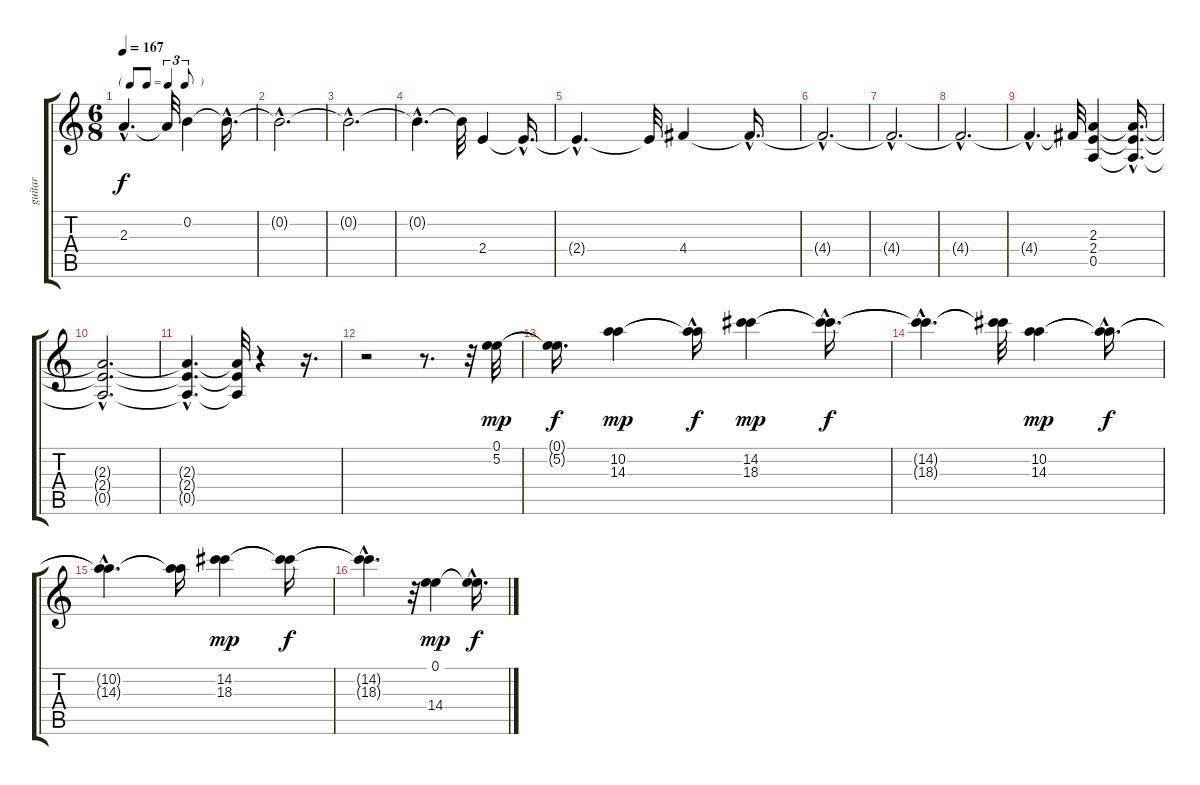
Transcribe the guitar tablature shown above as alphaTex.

\track ("guitar" "guitar") {instrument distortionguitar}
\staff {score tabs}
\tuning (E4 B3 G3 D3 A2 E2) {hide}
\ts (6 8)
\tf triplet8th
\tempo 167
\clef g2
\ks c
2.3{hac t}.4{d dy f} 2.3{t}.32 0.2.4 0.2{hac t}.16{d} |
0.2{hac t}.2{d} |
0.2{hac t}.2{d} |
0.2{hac t}.4{d} 0.2{t}.32 2.4.4 2.4{hac t}.16{d} |
2.4{hac t}.4{d} 2.4{t}.32 4.4.4 4.4{hac t}.16{d} |
4.4{hac t}.2{d} |
4.4{hac t}.2{d} |
4.4{hac t}.2{d} |
4.4{hac t}.4{d} 4.4{t}.32 (2.3 2.4 0.5).4 (2.3{hac t} 2.4{hac t} 0.5{hac t}).16{d} |
(2.3{hac t} 2.4{hac t} 0.5{hac t}).2{d} |
(2.3{hac t} 2.4{hac t} 0.5{hac t}).4{d} (2.3{t} 2.4{t} 0.5{t}).32 r.4 r.16{d} |
r.2 r.8{d} r.32 (0.1 5.2).32{dy mp} |
(0.1{t} 5.2{t}).16{d dy f} (10.2 14.3).4{dy mp} (10.2{hac t} 14.3{hac t}).16{dy f} (14.2 18.3).4{dy mp} (14.2{hac t} 18.3{hac t}).16{d dy f} |
(14.2{hac t} 18.3{hac t}).4{d} (14.2{t} 18.3{t}).32 (10.2 14.3).4{dy mp} (10.2{hac t} 14.3{hac t}).16{d dy f} |
(10.2{hac t} 14.3{hac t}).4{d} (10.2{t} 14.3{t}).16 (14.2 18.3).4{dy mp} (14.2{t} 18.3{t}).16{dy f} |
(14.2{hac t} 18.3{hac t}).4{d} r.32 (0.1 14.4).4{dy mp} (0.1{hac t} 14.4{hac t}).16{d dy f}
